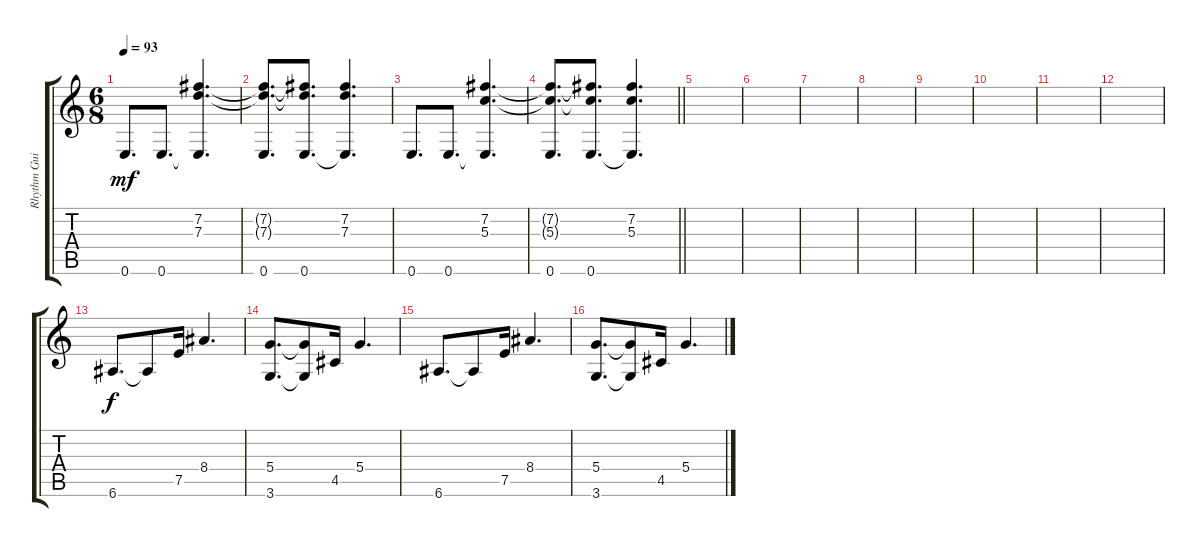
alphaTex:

\track ("Rhythm Guitar 1 [Mikael Akerfeldt + Pete" "Rhythm Gui") {instrument distortionguitar}
\staff {score tabs}
\tuning (E4 B3 G3 D3 A2 E2) {hide}
\ts (6 8)
\tempo 93
\clef g2
\ks c
0.6.8{d dy mf} 0.6.8{d} (7.2 7.3 0.6{t}).4{d} |
(7.2{t} 7.3{t} 0.6).8{d} (7.2{t} 7.3{t} 0.6).8{d} (7.2 7.3 0.6{t}).4{d} |
0.6.8{d} 0.6.8{d} (7.2 5.3 0.6{t}).4{d} |
\barLineRight lightlight
(7.2{t} 5.3{t} 0.6).8{d} (7.2{t} 5.3{t} 0.6).8{d} (7.2 5.3 0.6{t}).4{d} |
|
|
|
|
|
|
|
|
6.6.8{d dy f} 6.6{t}.8 7.5.16 8.4.4{d} |
(5.4 3.6).8{d} (5.4{t} 3.6{t}).8 4.5.16 5.4.4{d} |
6.6.8{d} 6.6{t}.8 7.5.16 8.4.4{d} |
(5.4 3.6).8{d} (5.4{t} 3.6{t}).8 4.5.16 5.4.4{d}
